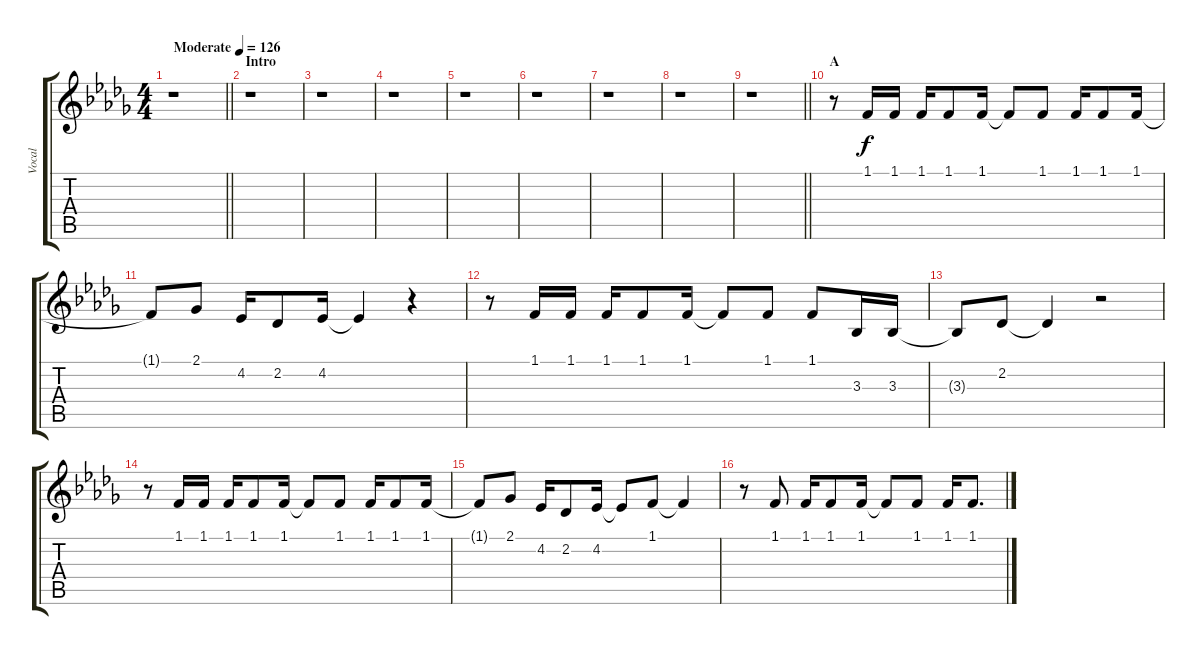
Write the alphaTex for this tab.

\track ("Vocal" "Vocal") {instrument altosax}
\staff {score tabs}
\tuning (E4 B3 G3 D3 A2 E2) {hide}
\ts (4 4)
\tempo (126 "Moderate")
\clef g2
\barLineRight lightlight
\ks db
r.1{dy f instrument altosax} |
\section ("" "Intro")
r.1 |
r.1 |
r.1 |
r.1 |
r.1 |
r.1 |
r.1 |
\barLineRight lightlight
r.1 |
\section ("" "A")
r.8 1.1.16 1.1.16 1.1.16 1.1.8 1.1.16 1.1{t}.8 1.1.8 1.1.16 1.1.8 1.1.16 |
1.1{t}.8 2.1.8 4.2.16 2.2.8 4.2.16 4.2{t}.4 r.4 |
r.8 1.1.16 1.1.16 1.1.16 1.1.8 1.1.16 1.1{t}.8 1.1.8 1.1.8 3.3.16 3.3.16 |
3.3{t}.8 2.2.8 2.2{t}.4 r.2 |
r.8 1.1.16 1.1.16 1.1.16 1.1.8 1.1.16 1.1{t}.8 1.1.8 1.1.16 1.1.8 1.1.16 |
1.1{t}.8 2.1.8 4.2.16 2.2.8 4.2.16 4.2{t}.8 1.1.8 1.1{t}.4 |
r.8 1.1.8 1.1.16 1.1.8 1.1.16 1.1{t}.8 1.1.8 1.1.16 1.1.8{d}
